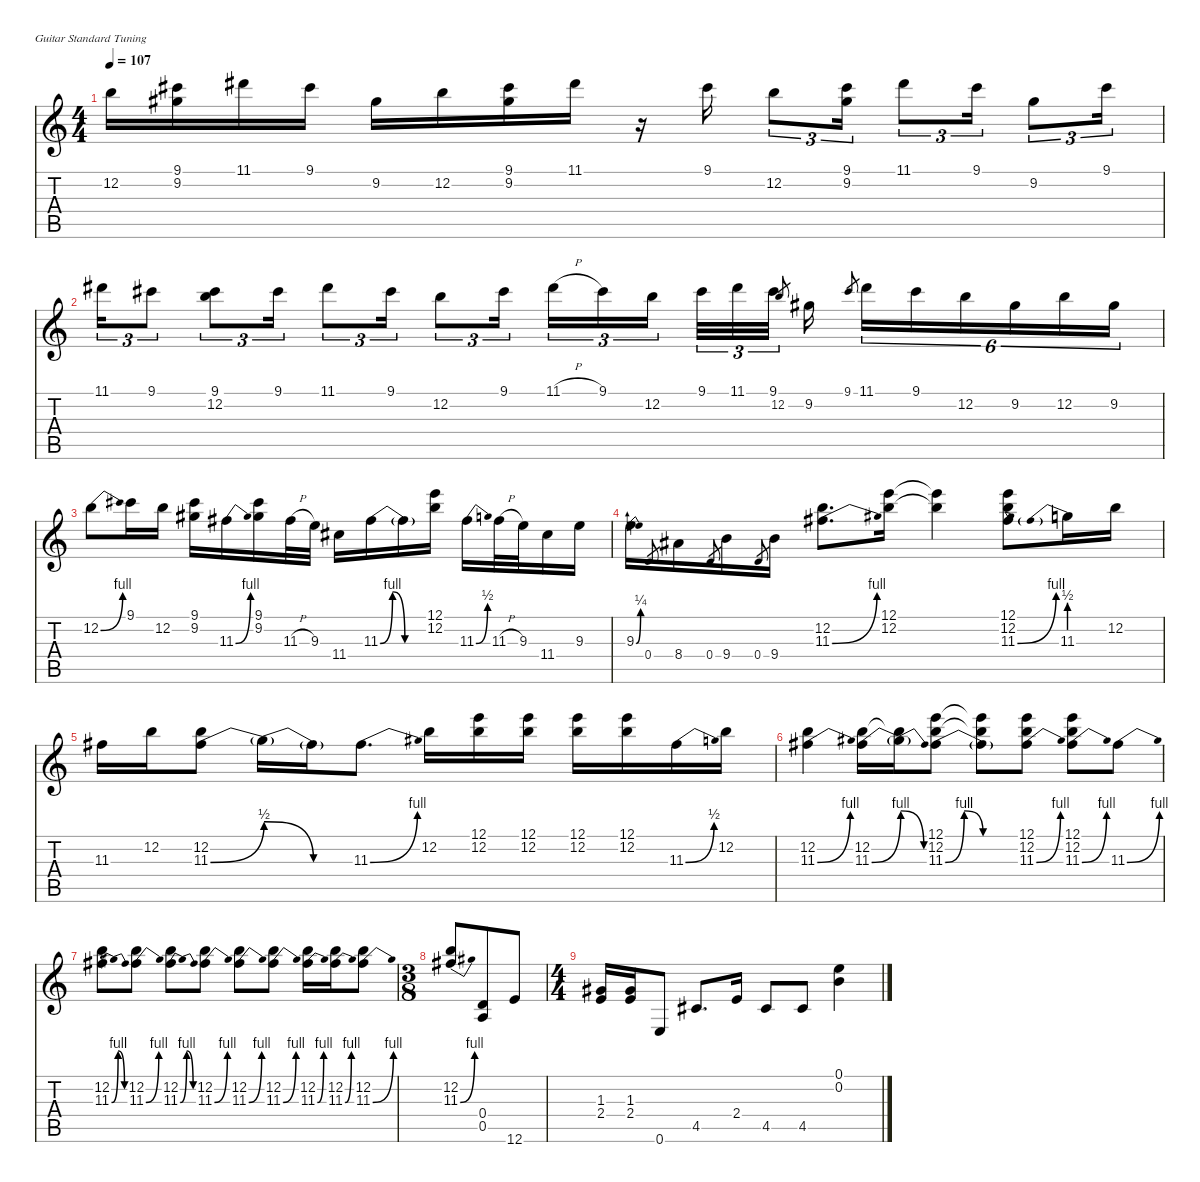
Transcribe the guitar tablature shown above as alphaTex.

\defaultSystemsLayout 4
\hideDynamics
\bracketExtendMode nobrackets
\singleTrackTrackNamePolicy hidden
\multiTrackTrackNamePolicy hidden
\firstSystemTrackNameMode fullname
\firstSystemTrackNameOrientation horizontal
\otherSystemsTrackNameOrientation horizontal
\track ("Jimi" "dist.guit.") {instrument distortionguitar}
\staff {score tabs}
\tuning (E4 B3 G3 D3 A2 E2)
\ts (4 4)
\tempo 107
\clef g2
\ks c
12.2.16{dy f beam Down} (9.1{acc #} 9.2{acc #}).16{beam Down} 11.1{acc #}.16{beam Down} 9.1{acc #}.16{beam Down} 9.2{acc #}.16{beam Down} 12.2.16{beam Down} (9.1{acc #} 9.2{acc #}).16{beam Down} 11.1{acc #}.16{beam Down} r.16{beam Down} 9.1{acc #}.16{beam Down} 12.2.8{tu (3 2) beam Down} (9.1{acc #} 9.2{acc #}).16{tu (3 2) beam Down} 11.1{acc #}.8{tu (3 2) beam Down} 9.1{acc #}.16{tu (3 2) beam Down} 9.2{acc #}.8{tu (3 2) beam Down} 9.1{acc #}.16{tu (3 2) beam Down} |
11.1{acc #}.16{tu (3 2) beam Down} 9.1{acc #}.8{tu (3 2) beam Down} (9.1{acc #} 12.2).8{tu (3 2) beam Down} 9.1{acc #}.16{tu (3 2) beam Down} 11.1{acc #}.8{tu (3 2) beam Down} 9.1{acc #}.16{tu (3 2) beam Down} 12.2.8{tu (3 2) beam Down} 9.1{acc #}.16{tu (3 2) beam Down} 11.1{h acc #}.16{tu (3 2) beam Down} 9.1{acc #}.16{tu (3 2) beam Down} 12.2.16{tu (3 2) beam Down} 9.1{acc #}.32{tu (3 2) beam Down} 11.1{acc #}.32{tu (3 2) beam Down} 9.1{acc #}.32{tu (3 2) beam Down} 12.2.8{gr dy mf beam Up} 9.2{acc #}.16{dy f beam Down} 9.1{acc #}.8{gr dy mf beam Up} 11.1{acc #}.16{tu (6 4) dy f beam Down} 9.1{acc #}.16{tu (6 4) beam Down} 12.2.16{tu (6 4) beam Down} 9.2{acc #}.16{tu (6 4) beam Down} 12.2.16{tu (6 4) beam Down} 9.2{acc #}.16{tu (6 4) beam Down} |
12.2{be (bend 0 0 30 4)}.8{beam Down} 9.1{acc #}.16{beam Down} 12.2.16{beam Down} (9.1{acc #} 9.2{acc #}).16{beam Down} 11.3{be (bend 0 0 30 4) acc #}.16{beam Down} (9.1{acc #} 9.2{acc #}).16{beam Down} 11.3{h acc #}.32{beam Down} 9.3.32{beam Down} 11.4{acc #}.16{beam Down} 11.3{be (bendrelease 0 0 30 4 30 4 60 0) acc #}.16{beam Down} 11.3{be (hold 0 0 60 0) t acc #}.16{beam Down} (12.1 12.2).16{beam Down} 11.3{be (bend 0 0 30 2) acc #}.16{beam Down} 11.3{h acc #}.32{beam Down} 9.3.32{beam Down} 11.4{acc #}.16{beam Down} 9.3.16{beam Down} |
9.3{be (bend 0 0 30 1)}.16{beam Down} 0.4.8{gr dy mf beam Up} 8.4{acc #}.16{dy f beam Down} 0.4.8{gr dy mf beam Up} 9.4.16{dy f beam Down} 0.4.8{gr dy mf beam Up} 9.4.16{dy f beam Down} (12.2 11.3{be (bend 0 0 30 4) acc #}).8{d beam Down} (12.1 12.2).16{beam Down} (12.1{t} 12.2{t}).4{beam Down} (12.1 12.2 11.3{be (bend 0 0 30 4) acc #}).8{beam Down} 11.3{be (prebend 0 2 60 2)}.16{beam Down} 12.2.16{beam Down} |
11.3{acc #}.16{beam Down} 12.2.16{beam Down} (12.2 11.3{be (bend 0 0 60 2) acc #}).8{beam Down} 11.3{be (release 0 2 60 0) t}.16{beam Down} 11.3{be (hold 0 0 60 0) t acc #}.16{beam Down} 11.3{be (bend 0 0 30 4) acc #}.8{d beam Down} 12.2.16{beam Down} (12.1 12.2).16{beam Down} (12.1 12.2).16{beam Down} (12.1 12.2).16{beam Down} (12.1 12.2).16{beam Down} 11.3{be (bend 0 0 30 2) acc #}.16{beam Down} 12.2.16{beam Down} |
(12.2 11.3{be (bend 0 0 30 4) acc #}).4{beam Down} (12.2 11.3{be (bend 0 0 60 4) acc #}).16{beam Down} (12.2{t} 11.3{be (release 0 4 60 0) t}).16{beam Down} (12.1 12.2 11.3{be (bendrelease 0 0 30 4 30 4 60 0) acc #}).8{beam Down} (12.1{t} 12.2{t} 11.3{be (hold 0 0 60 0) t acc #}).8{beam Down} (12.1 12.2 11.3{be (bend 0 0 30 4) acc #}).8{beam Down} (12.1 12.2 11.3{be (bend 0 0 30 4) acc #}).8{beam Down} 11.3{be (bend 0 0 30 4) acc #}.8{beam Down} |
(12.2 11.3{be (bendrelease 0 0 15 4 30 4 45 0) acc #}).8{beam Down} (12.2 11.3{be (bend 0 0 30 4) acc #}).8{beam Down} (12.2 11.3{be (bendrelease 0 0 15 4 30 4 45 0) acc #}).8{beam Down} (12.2 11.3{be (bend 0 0 30 4) acc #}).8{beam Down} (12.2 11.3{be (bend 0 0 30 4) acc #}).8{beam Down} (12.2 11.3{be (bend 0 0 30 4) acc #}).8{beam Down} (12.2 11.3{be (bend 0 0 30 4) acc #}).16{beam Down} (12.2 11.3{be (bend 0 0 30 4) acc #}).16{beam Down} (12.2 11.3{be (bend 0 0 30 4) acc #}).8{beam Down} |
\ts (3 8)
(12.2 11.3{be (bend 0 0 30 4) acc #}).8{beam Up} (0.4 0.5).8{beam Up} 12.6.8{beam Up} |
\ts (4 4)
(1.3{acc #} 2.4).16{beam Up} (1.3{acc #} 2.4).16{beam Up} 0.6.8{beam Up} 4.5{acc #}.8{d beam Up} 2.4.16{beam Up} 4.5{acc #}.8{beam Up} 4.5{acc #}.8{beam Up} (0.1 0.2).4{beam Down}
